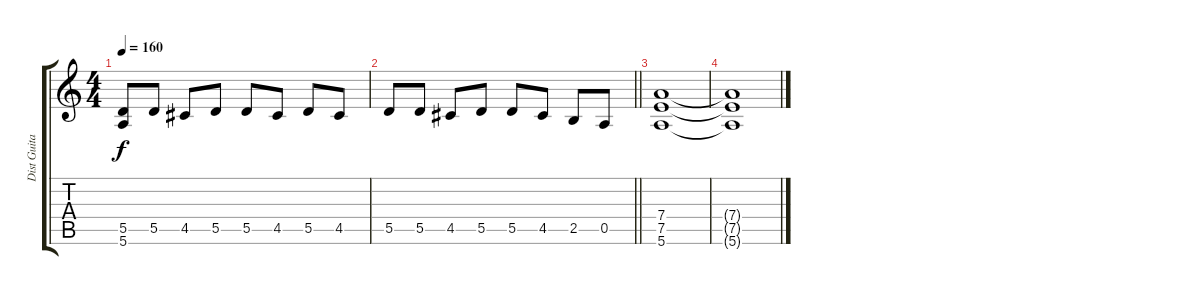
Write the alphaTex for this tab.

\track ("Dist Guitar" "Dist Guita") {instrument distortionguitar}
\staff {score tabs}
\tuning (E4 B3 G3 D3 A2 E2) {hide}
\ts (4 4)
\tempo 160
\clef g2
\ks c
(5.5 5.6).8{dy f} 5.5.8 4.5.8 5.5.8 5.5.8 4.5.8 5.5.8 4.5.8 |
\barLineRight lightlight
5.5.8 5.5.8 4.5.8 5.5.8 5.5.8 4.5.8 2.5.8 0.5.8 |
(7.4 7.5 5.6).1 |
(7.4{t} 7.5{t} 5.6{t}).1
